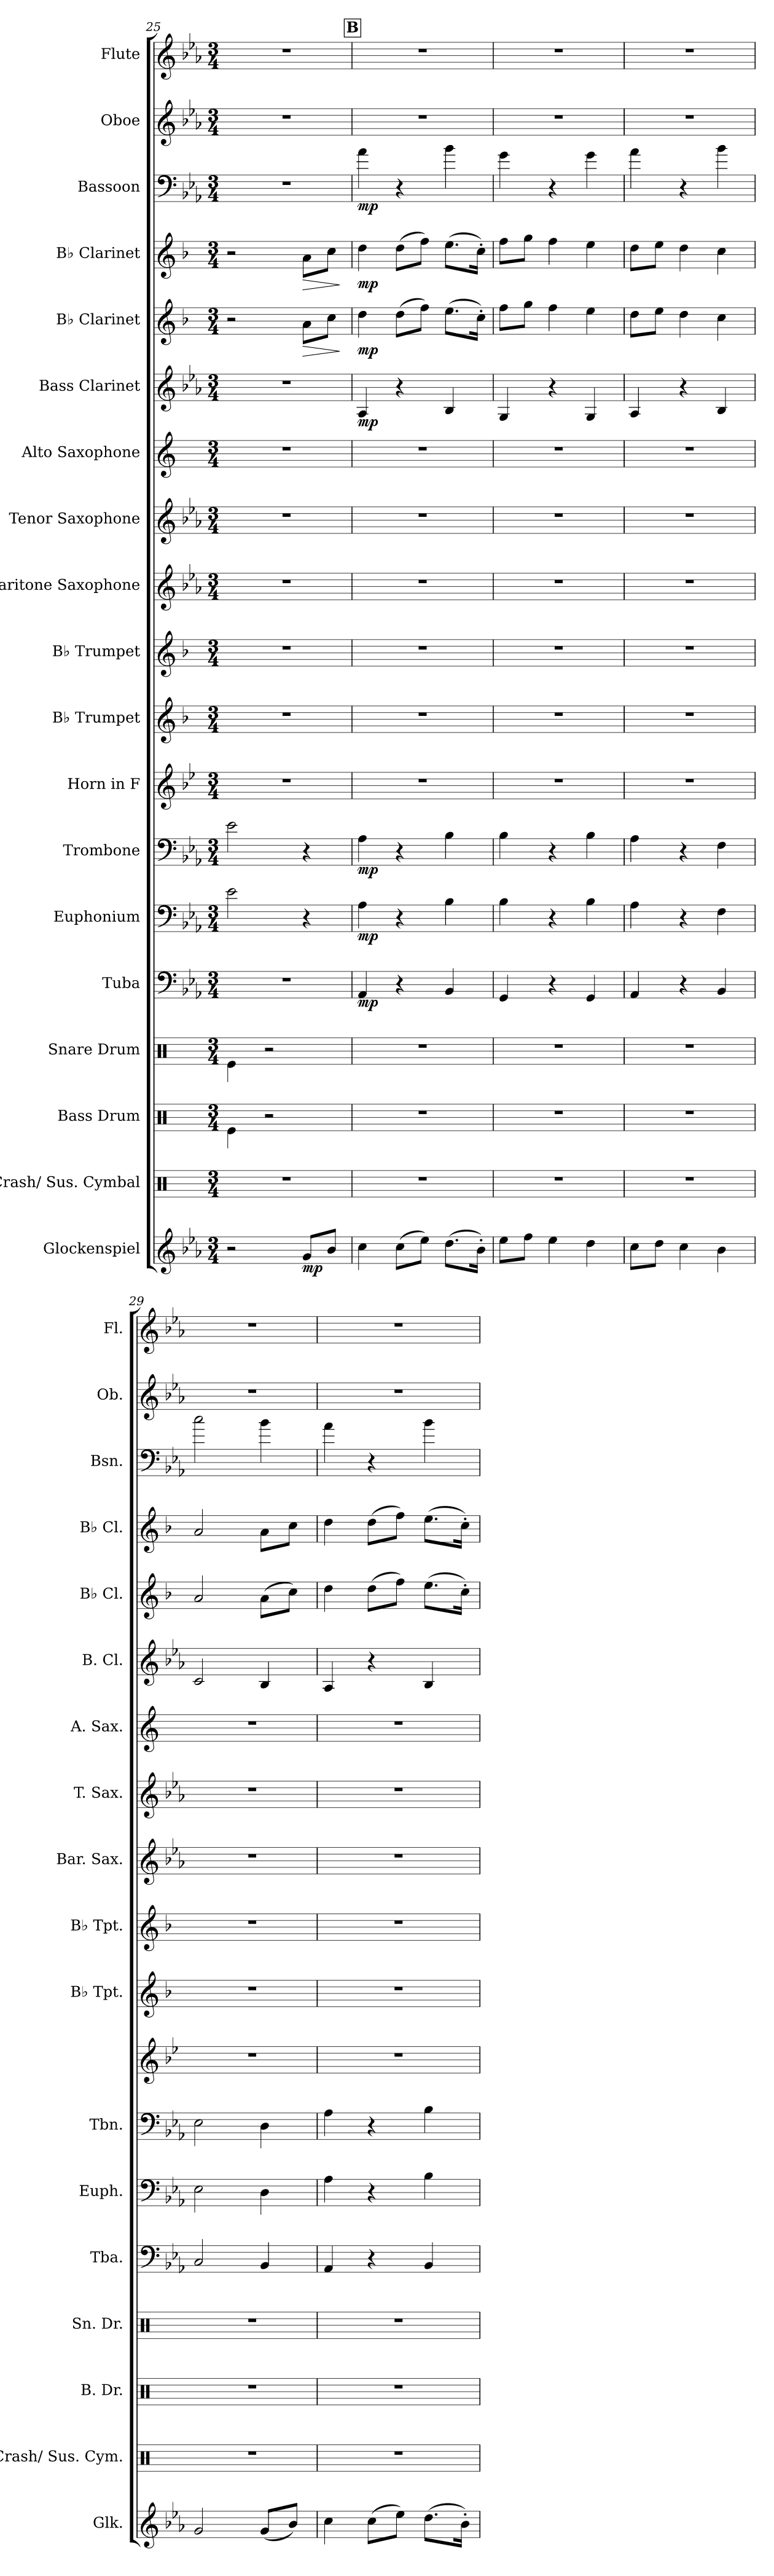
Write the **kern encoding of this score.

**kern	**dynam	**kern	**kern	**kern	**kern	**dynam	**kern	**dynam	**kern	**dynam	**kern	**kern	**kern	**kern	**kern	**kern	**kern	**dynam	**kern	**dynam	**kern	**dynam	**kern	**dynam	**kern	**kern
*part19	*part19	*part18	*part17	*part16	*part15	*part15	*part14	*part14	*part13	*part13	*part12	*part11	*part10	*part9	*part8	*part7	*part6	*part6	*part5	*part5	*part4	*part4	*part3	*part3	*part2	*part1
*staff19	*staff19	*staff18	*staff17	*staff16	*staff15	*staff15	*staff14	*staff14	*staff13	*staff13	*staff12	*staff11	*staff10	*staff9	*staff8	*staff7	*staff6	*staff6	*staff5	*staff5	*staff4	*staff4	*staff3	*staff3	*staff2	*staff1
*I"Glockenspiel	*	*I"Crash/ Sus. Cymbal	*I"Bass Drum	*I"Snare Drum	*I"Tuba	*	*I"Euphonium	*	*I"Trombone	*	*I"Horn in F	*I"B♭ Trumpet	*I"B♭ Trumpet	*I"Baritone Saxophone	*I"Tenor Saxophone	*I"Alto Saxophone	*I"Bass Clarinet	*	*I"B♭ Clarinet	*	*I"B♭ Clarinet	*	*I"Bassoon	*	*I"Oboe	*I"Flute
*I'Glk.	*	*I'Crash/ Sus. Cym.	*I'B. Dr.	*I'Sn. Dr.	*I'Tba.	*	*I'Euph.	*	*I'Tbn.	*	*	*I'B♭ Tpt.	*I'B♭ Tpt.	*I'Bar. Sax.	*I'T. Sax.	*I'A. Sax.	*I'B. Cl.	*	*I'B♭ Cl.	*	*I'B♭ Cl.	*	*I'Bsn.	*	*I'Ob.	*I'Fl.
*clefG2	*	*clefX	*clefX	*clefX	*clefF4	*	*clefF4	*	*clefF4	*	*clefG2	*clefG2	*clefG2	*clefG2	*clefG2	*clefG2	*clefG2	*	*clefG2	*	*clefG2	*	*clefF4	*	*clefG2	*clefG2
*ITrd-14c-24	*	*	*	*	*	*	*	*	*	*	*ITrd4c7	*ITrd1c2	*ITrd1c2	*ITrd12c21	*ITrd8c14	*ITrd5c9	*ITrd8c14	*	*ITrd1c2	*	*ITrd1c2	*	*ITrd12c21	*	*	*
*k[b-e-a-]	*	*k[]	*k[]	*k[]	*k[b-e-a-]	*	*k[b-e-a-]	*	*k[b-e-a-]	*	*k[b-e-a-]	*k[b-e-a-]	*k[b-e-a-]	*k[b-e-a-]	*k[b-e-a-]	*k[b-e-a-]	*k[b-e-a-]	*	*k[b-e-a-]	*	*k[b-e-a-]	*	*k[b-e-a-]	*	*k[b-e-a-]	*k[b-e-a-]
*M3/4	*	*M3/4	*M3/4	*M3/4	*M3/4	*	*M3/4	*	*M3/4	*	*M3/4	*M3/4	*M3/4	*M3/4	*M3/4	*M3/4	*M3/4	*	*M3/4	*	*M3/4	*	*M3/4	*	*M3/4	*M3/4
=25	=25	=25	=25	=25	=25	=25	=25	=25	=25	=25	=25	=25	=25	=25	=25	=25	=25	=25	=25	=25	=25	=25	=25	=25	=25	=25
2r	.	2.r	4Re\	4Re\	2.r	.	2e-\	.	2e-\	.	2.r	2.r	2.r	2.r	2.r	2.r	2.r	.	2r	.	2r	.	2.r	.	2.r	2.r
.	.	.	2r	2r	.	.	.	.	.	.	.	.	.	.	.	.	.	.	.	.	.	.	.	.	.	.
!	!LO:DY:b	!	!	!	!	!	!	!	!	!	!	!	!	!	!	!	!	!	!	!LO:HP:b	!	!LO:HP:b	!	!	!	!
8ggg/L	mp	.	.	.	.	.	4r	.	4r	.	.	.	.	.	.	.	.	.	8g\L	>	8g\L	>	.	.	.	.
8bbb-/J	.	.	.	.	.	.	.	.	.	.	.	.	.	.	.	.	.	.	8b-\J	.	8b-\J	.	.	.	.	.
.	.	.	.	.	.	.	.	.	.	.	.	.	.	.	.	.	.	.	.	]	.	]	.	.	.	.
!!LO:REH:place=s1:a:B:fs=14:t=B
=26	=26	=26	=26	=26	=26	=26	=26	=26	=26	=26	=26	=26	=26	=26	=26	=26	=26	=26	=26	=26	=26	=26	=26	=26	=26	=26
!	!	!	!	!	!	!LO:DY:b	!	!LO:DY:b	!	!LO:DY:b	!	!	!	!	!	!	!	!LO:DY:b	!	!LO:DY:b	!	!LO:DY:b	!	!LO:DY:b	!	!
4cccc\	.	2.r	2.r	2.r	4AA-/	mp	4A-\	mp	4A-\	mp	2.r	2.r	2.r	2.r	2.r	2.r	4AA-/	mp	4cc\	mp	4cc\	mp	4A-\	mp	2.r	2.r
(8cccc\L	.	.	.	.	4r	.	4r	.	4r	.	.	.	.	.	.	.	4r	.	(8cc\L	.	(8cc\L	.	4r	.	.	.
8eeee-\J)	.	.	.	.	.	.	.	.	.	.	.	.	.	.	.	.	.	.	8ee-\J)	.	8ee-\J)	.	.	.	.	.
(8.dddd\L	.	.	.	.	4BB-/	.	4B-\	.	4B-\	.	.	.	.	.	.	.	4BB-/	.	(8.dd\L	.	(8.dd\L	.	4B-\	.	.	.
16bbb-'\Jk)	.	.	.	.	.	.	.	.	.	.	.	.	.	.	.	.	.	.	16b-'\Jk)	.	16b-'\Jk)	.	.	.	.	.
=27	=27	=27	=27	=27	=27	=27	=27	=27	=27	=27	=27	=27	=27	=27	=27	=27	=27	=27	=27	=27	=27	=27	=27	=27	=27	=27
8eeee-\L	.	2.r	2.r	2.r	4GG/	.	4B-\	.	4B-\	.	2.r	2.r	2.r	2.r	2.r	2.r	4GG/	.	8ee-\L	.	8ee-\L	.	4G\	.	2.r	2.r
8ffff\J	.	.	.	.	.	.	.	.	.	.	.	.	.	.	.	.	.	.	8ff\J	.	8ff\J	.	.	.	.	.
4eeee-\	.	.	.	.	4r	.	4r	.	4r	.	.	.	.	.	.	.	4r	.	4ee-\	.	4ee-\	.	4r	.	.	.
4dddd\	.	.	.	.	4GG/	.	4B-\	.	4B-\	.	.	.	.	.	.	.	4GG/	.	4dd\	.	4dd\	.	4G\	.	.	.
=28	=28	=28	=28	=28	=28	=28	=28	=28	=28	=28	=28	=28	=28	=28	=28	=28	=28	=28	=28	=28	=28	=28	=28	=28	=28	=28
8cccc\L	.	2.r	2.r	2.r	4AA-/	.	4A-\	.	4A-\	.	2.r	2.r	2.r	2.r	2.r	2.r	4AA-/	.	8cc\L	.	8cc\L	.	4A-\	.	2.r	2.r
8dddd\J	.	.	.	.	.	.	.	.	.	.	.	.	.	.	.	.	.	.	8dd\J	.	8dd\J	.	.	.	.	.
4cccc\	.	.	.	.	4r	.	4r	.	4r	.	.	.	.	.	.	.	4r	.	4cc\	.	4cc\	.	4r	.	.	.
4bbb-\	.	.	.	.	4BB-/	.	4F\	.	4F\	.	.	.	.	.	.	.	4BB-/	.	4b-\	.	4b-\	.	4B-\	.	.	.
=29	=29	=29	=29	=29	=29	=29	=29	=29	=29	=29	=29	=29	=29	=29	=29	=29	=29	=29	=29	=29	=29	=29	=29	=29	=29	=29
2ggg/	.	2.r	2.r	2.r	2C/	.	2E-\	.	2E-\	.	2.r	2.r	2.r	2.r	2.r	2.r	2C/	.	2g/	.	2g/	.	2c\	.	2.r	2.r
(8ggg/L	.	.	.	.	4BB-/	.	4D\	.	4D\	.	.	.	.	.	.	.	4BB-/	.	(8g\L	.	8g\L	.	4B-\	.	.	.
8bbb-/J)	.	.	.	.	.	.	.	.	.	.	.	.	.	.	.	.	.	.	8b-\J)	.	8b-\J	.	.	.	.	.
=30	=30	=30	=30	=30	=30	=30	=30	=30	=30	=30	=30	=30	=30	=30	=30	=30	=30	=30	=30	=30	=30	=30	=30	=30	=30	=30
4cccc\	.	2.r	2.r	2.r	4AA-/	.	4A-\	.	4A-\	.	2.r	2.r	2.r	2.r	2.r	2.r	4AA-/	.	4cc\	.	4cc\	.	4A-\	.	2.r	2.r
(8cccc\L	.	.	.	.	4r	.	4r	.	4r	.	.	.	.	.	.	.	4r	.	(8cc\L	.	(8cc\L	.	4r	.	.	.
8eeee-\J)	.	.	.	.	.	.	.	.	.	.	.	.	.	.	.	.	.	.	8ee-\J)	.	8ee-\J)	.	.	.	.	.
(8.dddd\L	.	.	.	.	4BB-/	.	4B-\	.	4B-\	.	.	.	.	.	.	.	4BB-/	.	(8.dd\L	.	(8.dd\L	.	4B-\	.	.	.
16bbb-'\Jk)	.	.	.	.	.	.	.	.	.	.	.	.	.	.	.	.	.	.	16b-'\Jk)	.	16b-'\Jk)	.	.	.	.	.
=	=	=	=	=	=	=	=	=	=	=	=	=	=	=	=	=	=	=	=	=	=	=	=	=	=	=
*-	*-	*-	*-	*-	*-	*-	*-	*-	*-	*-	*-	*-	*-	*-	*-	*-	*-	*-	*-	*-	*-	*-	*-	*-	*-	*-
